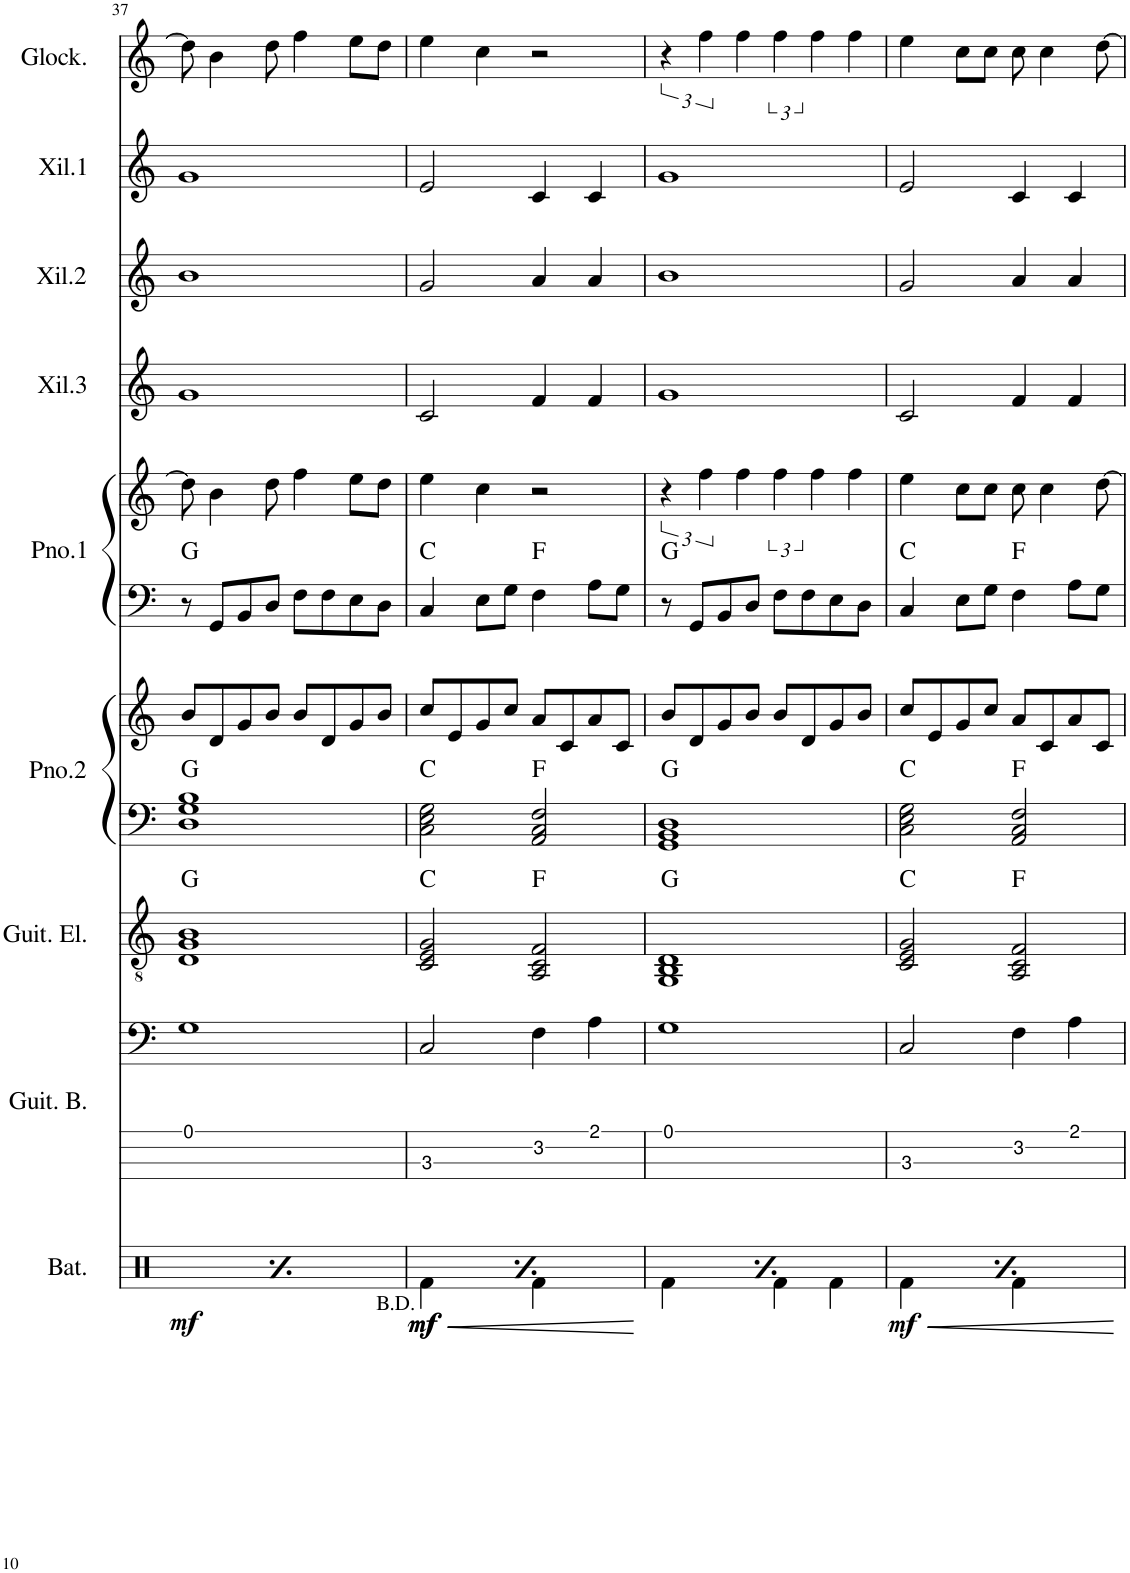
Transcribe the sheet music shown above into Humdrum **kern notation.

**kern	**dynam	**kern	**kern	**kern	**harte	**kern	**kern	**harte	**kern	**kern	**harte	**kern	**kern	**kern	**kern
*part9	*part9	*part8	*part8	*part7	*part7	*part6	*part6	*part6	*part5	*part5	*part5	*part4	*part3	*part2	*part1
*staff12	*staff12	*staff11	*staff10	*staff9	*	*staff8	*staff7	*	*staff6	*staff5	*	*staff4	*staff3	*staff2	*staff1
*I"Batería	*	*I"Baixo eléctrico	*	*I"Guitarra eléctrica	*	*I"Piano 2	*	*	*I"Piano 1	*	*	*I"Xilo 3	*I"Xilo 2	*I"Xilo 1	*I"Glockenspiel
*I'Bat.	*	*	*	*I'Guit. El.	*	*I'Pno.2	*	*	*I'Pno.1	*	*	*I'Xil.3	*I'Xil.2	*I'Xil.1	*I'Glock.
!!LO:PB:g=z
*clefX	*	*	*clefF4	*clefGv2	*	*clefF4	*clefG2	*	*clefF4	*clefG2	*	*clefG2	*clefG2	*clefG2	*clefG2
*	*	*Trd7c12	*Trd7c12	*	*	*	*	*	*	*	*	*Trd-7c-12	*Trd-7c-12	*Trd-7c-12	*Trd-14c-24
*k[]	*	*k[]	*k[]	*k[]	*	*k[]	*k[]	*	*k[]	*k[]	*	*k[]	*k[]	*k[]	*k[]
*M4/4	*	*M4/4	*M4/4	*M4/4	*	*M4/4	*M4/4	*	*M4/4	*M4/4	*	*M4/4	*M4/4	*M4/4	*M4/4
=37	=37	=37	=37	=37	=37	=37	=37	=37	=37	=37	=37	=37	=37	=37	=37
!LO:TX:a:t=Conga	!	!	!	!	!	!	!	!	!	!	!	!	!	!	!
!	!LO:DY:b	!	!	!	!	!	!	!	!	!	!	!	!	!	!
8R/L	mf	1G	1G	1D 1G 1B	G:maj	1D 1G 1B	8b/L	G:maj	8r	8dd\]	G:maj	1g	1b	1g	8dd\]
8R/	.	.	.	.	.	.	8d/	.	8GG/L	4b\	.	.	.	.	4b\
8R/	.	.	.	.	.	.	8g/	.	8BB/	.	.	.	.	.	.
8R/J	.	.	.	.	.	.	8b/J	.	8D/J	8dd\	.	.	.	.	8dd\
8R/L	.	.	.	.	.	.	8b/L	.	8F\L	4ff\	.	.	.	.	4ff\
8R/	.	.	.	.	.	.	8d/	.	8F\	.	.	.	.	.	.
8R/	.	.	.	.	.	.	8g/	.	8E\	8ee\L	.	.	.	.	8ee\L
8R/J	.	.	.	.	.	.	8b/J	.	8D\J	8dd\J	.	.	.	.	8dd\J
=38	=38	=38	=38	=38	=38	=38	=38	=38	=38	=38	=38	=38	=38	=38	=38
!LO:TX:a:t=Conga	!	!	!	!	!	!	!	!	!	!	!	!	!	!	!
!	!LO:DY:b	!	!	!	!	!	!	!	!	!	!	!	!	!	!
8R/L	mf	2C	2C/	2C/ 2E/ 2G/	C:maj	2C\ 2E\ 2G\	8cc/L	C:maj	4C/	4ee\	C:maj	2c/	2g/	2e/	4ee\
8R/	.	.	.	.	.	.	8e/	.	.	.	.	.	.	.	.
8R/	.	.	.	.	.	.	8g/	.	8E\L	4cc\	.	.	.	.	4cc\
8R/J	.	.	.	.	.	.	8cc/J	.	8G\J	.	.	.	.	.	.
8R/L	.	4F	4F\	2AA/ 2C/ 2F/	F:maj	2AA/ 2C/ 2F/	8a/L	F:maj	4F\	2r	F:maj	4f/	4a/	4c/	2r
8R/	.	.	.	.	.	.	8c/	.	.	.	.	.	.	.	.
8R/	.	4A	4A\	.	.	.	8a/	.	8A\L	.	.	4f/	4a/	4c/	.
8R/J	.	.	.	.	.	.	8c/J	.	8G\J	.	.	.	.	.	.
=39	=39	=39	=39	=39	=39	=39	=39	=39	=39	=39	=39	=39	=39	=39	=39
!LO:TX:a:t=Conga	!	!	!	!	!	!	!	!	!	!	!	!	!	!	!
!	!LO:DY:b	!	!	!	!	!	!	!	!	!	!	!	!	!	!
8R/L	mf	1G	1G	1GG 1BB 1D	G:maj	1GG 1BB 1D	8b/L	G:maj	8r	6r	G:maj	1g	1b	1g	6r
8R/	.	.	.	.	.	.	8d/	.	8GG/L	.	.	.	.	.	.
.	.	.	.	.	.	.	.	.	.	6ff\	.	.	.	.	6ff\
8R/	.	.	.	.	.	.	8g/	.	8BB/	.	.	.	.	.	.
.	.	.	.	.	.	.	.	.	.	6ff\	.	.	.	.	6ff\
8R/J	.	.	.	.	.	.	8b/J	.	8D/J	.	.	.	.	.	.
8R/L	.	.	.	.	.	.	8b/L	.	8F\L	6ff\	.	.	.	.	6ff\
8R/	.	.	.	.	.	.	8d/	.	8F\	.	.	.	.	.	.
.	.	.	.	.	.	.	.	.	.	6ff\	.	.	.	.	6ff\
8R/	.	.	.	.	.	.	8g/	.	8E\	.	.	.	.	.	.
.	.	.	.	.	.	.	.	.	.	6ff\	.	.	.	.	6ff\
8R/J	.	.	.	.	.	.	8b/J	.	8D\J	.	.	.	.	.	.
=40	=40	=40	=40	=40	=40	=40	=40	=40	=40	=40	=40	=40	=40	=40	=40
!LO:TX:a:t=Conga	!	!	!	!	!	!	!	!	!	!	!	!	!	!	!
!	!LO:DY:b	!	!	!	!	!	!	!	!	!	!	!	!	!	!
8R/L	mf	2C	2C/	2C/ 2E/ 2G/	C:maj	2C\ 2E\ 2G\	8cc/L	C:maj	4C/	4ee\	C:maj	2c/	2g/	2e/	4ee\
8R/	.	.	.	.	.	.	8e/	.	.	.	.	.	.	.	.
8R/	.	.	.	.	.	.	8g/	.	8E\L	8cc\L	.	.	.	.	8cc\L
8R/J	.	.	.	.	.	.	8cc/J	.	8G\J	8cc\J	.	.	.	.	8cc\J
8R/L	.	4F	4F\	2AA/ 2C/ 2F/	F:maj	2AA/ 2C/ 2F/	8a/L	F:maj	4F\	8cc\	F:maj	4f/	4a/	4c/	8cc\
8R/	.	.	.	.	.	.	8c/	.	.	4cc\	.	.	.	.	4cc\
8R/	.	4A	4A\	.	.	.	8a/	.	8A\L	.	.	4f/	4a/	4c/	.
8R/J	.	.	.	.	.	.	8c/J	.	8G\J	[8dd\	.	.	.	.	[8dd\
=	=	=	=	=	=	=	=	=	=	=	=	=	=	=	=
*-	*-	*-	*-	*-	*-	*-	*-	*-	*-	*-	*-	*-	*-	*-	*-
